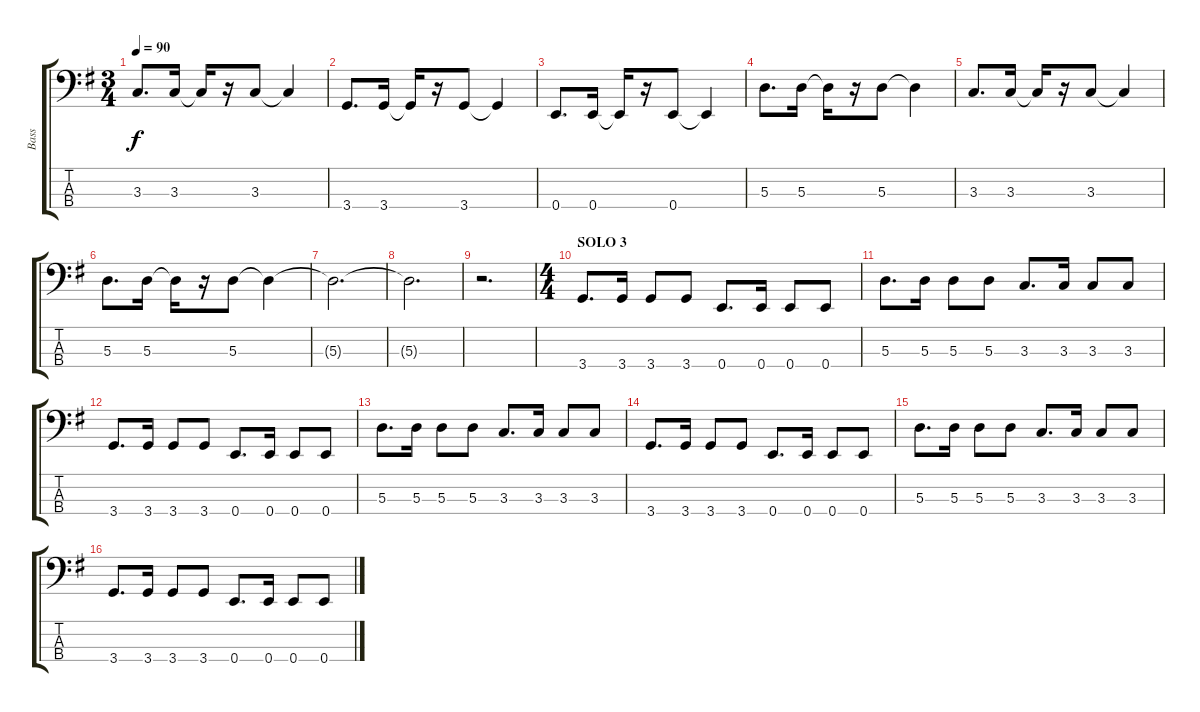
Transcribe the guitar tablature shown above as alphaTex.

\track ("Bass" "Bass") {instrument electricbassfinger}
\staff {score tabs}
\tuning (G2 D2 A1 E1) {hide}
\ts (3 4)
\tempo 90
\clef f4
\ks g
3.3.8{d dy f} 3.3.16 3.3{t}.16 r.16 3.3.8 3.3{t}.4 |
3.4.8{d} 3.4.16 3.4{t}.16 r.16 3.4.8 3.4{t}.4 |
0.4.8{d} 0.4.16 0.4{t}.16 r.16 0.4.8 0.4{t}.4 |
5.3.8{d} 5.3.16 5.3{t}.16 r.16 5.3.8 5.3{t}.4 |
3.3.8{d} 3.3.16 3.3{t}.16 r.16 3.3.8 3.3{t}.4 |
5.3.8{d} 5.3.16 5.3{t}.16 r.16 5.3.8 5.3{t}.4 |
5.3{t}.2{d} |
5.3{t}.2{d} |
r.2{d} |
\ts (4 4)
\section ("" "SOLO 3")
3.4.8{d} 3.4.16 3.4.8 3.4.8 0.4.8{d} 0.4.16 0.4.8 0.4.8 |
5.3.8{d} 5.3.16 5.3.8 5.3.8 3.3.8{d} 3.3.16 3.3.8 3.3.8 |
3.4.8{d} 3.4.16 3.4.8 3.4.8 0.4.8{d} 0.4.16 0.4.8 0.4.8 |
5.3.8{d} 5.3.16 5.3.8 5.3.8 3.3.8{d} 3.3.16 3.3.8 3.3.8 |
3.4.8{d} 3.4.16 3.4.8 3.4.8 0.4.8{d} 0.4.16 0.4.8 0.4.8 |
5.3.8{d} 5.3.16 5.3.8 5.3.8 3.3.8{d} 3.3.16 3.3.8 3.3.8 |
3.4.8{d} 3.4.16 3.4.8 3.4.8 0.4.8{d} 0.4.16 0.4.8 0.4.8
